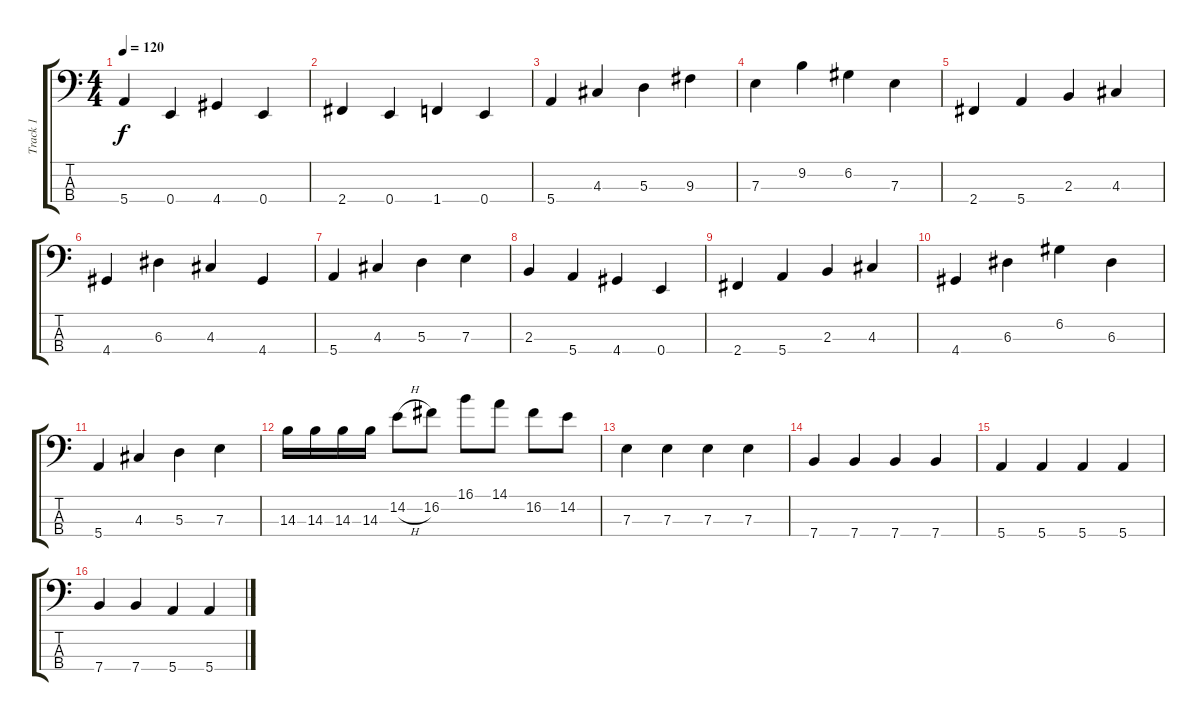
\track ("Track 1" "Track 1") {instrument electricbassfinger}
\staff {score tabs}
\tuning (G2 D2 A1 E1) {hide}
\ts (4 4)
\tempo 120
\clef f4
\ks c
5.4.4{dy f} 0.4.4 4.4.4 0.4.4 |
2.4.4 0.4.4 1.4.4 0.4.4 |
5.4.4 4.3.4 5.3.4 9.3.4 |
7.3.4 9.2.4 6.2.4 7.3.4 |
2.4.4 5.4.4 2.3.4 4.3.4 |
4.4.4 6.3.4 4.3.4 4.4.4 |
5.4.4 4.3.4 5.3.4 7.3.4 |
2.3.4 5.4.4 4.4.4 0.4.4 |
2.4.4 5.4.4 2.3.4 4.3.4 |
4.4.4 6.3.4 6.2.4 6.3.4 |
5.4.4 4.3.4 5.3.4 7.3.4 |
14.3.16 14.3.16 14.3.16 14.3.16 14.2{h}.8 16.2.8 16.1.8 14.1.8 16.2.8 14.2.8 |
7.3.4 7.3.4 7.3.4 7.3.4 |
7.4.4 7.4.4 7.4.4 7.4.4 |
5.4.4 5.4.4 5.4.4 5.4.4 |
7.4.4 7.4.4 5.4.4 5.4.4
